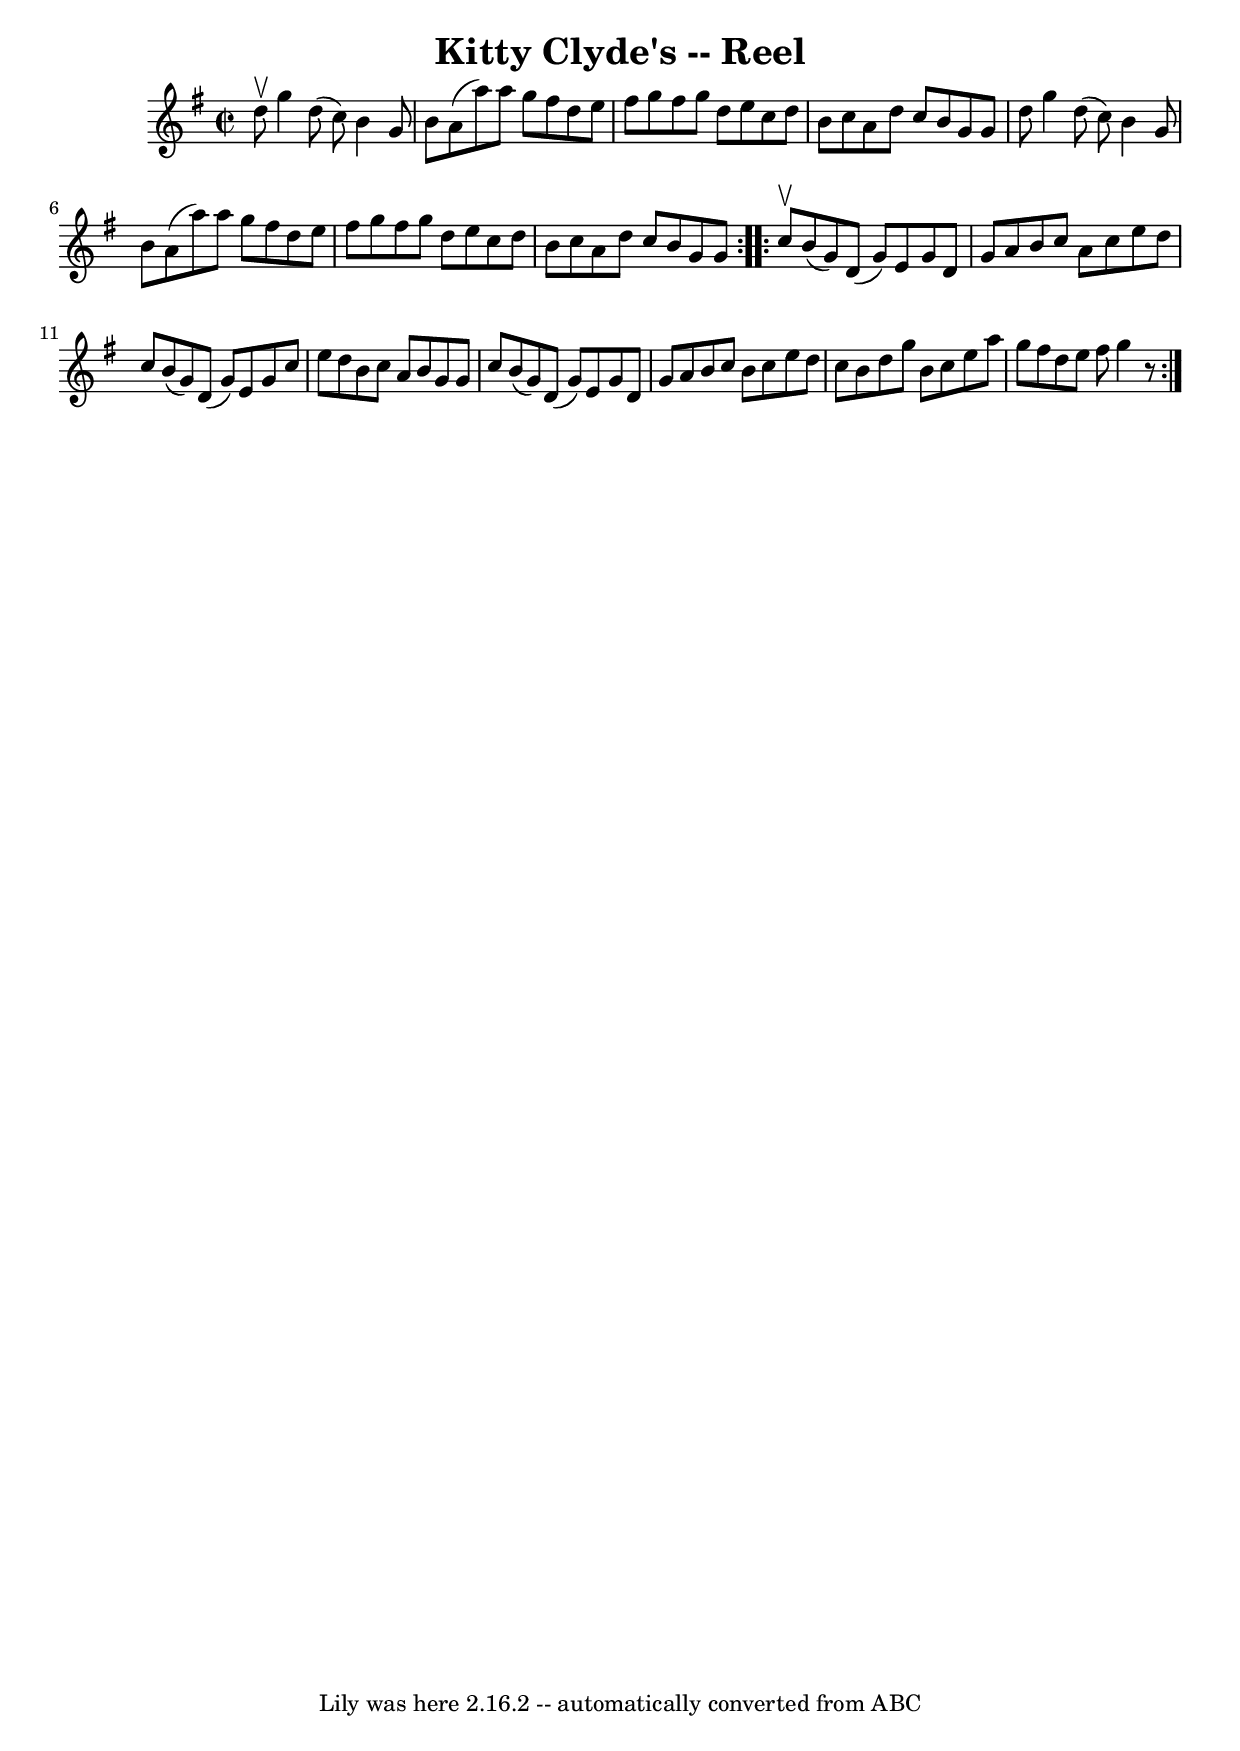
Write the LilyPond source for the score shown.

\version "2.16.2"
\include "Mammoth.ily"
\header {
	%% book = "Ryan's Mammoth Collection"
	crossRefNumber = "1"
	footnotes = "\\\\275"
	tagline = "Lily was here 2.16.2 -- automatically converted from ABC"
	title = "Kitty Clyde's -- Reel"
}
voicedefault =  {


\repeat volta 2 {
\override Staff.TimeSignature #'style = #'C
 \time 2/2 
\key g \major d''8^\upbow |
 g''4 d''8 (c''8)  
 b'4 g'8 b'8    |
 a'8 (a''8) a''8 g''8 fis''8    
d''8 e''8 fis''8    |
 g''8 fis''8 g''8 d''8 e''8    
c''8 d''8 b'8    |
 c''8 a'8 d''8 c''8 b'8 g'8    
g'8 d''8    |
 g''4 d''8 (c''8) b'4 g'8 b'8    
|
 a'8 (a''8) a''8 g''8 fis''8 d''8 e''8 fis''8  
  |
 g''8 fis''8 g''8 d''8 e''8 c''8 d''8 b'8    
|
 c''8 a'8 d''8 c''8 b'8 g'8 g'8    }     
\repeat volta 2 { c''8^\upbow |
 b'8 (g'8) d'8 (g'8) 
 e'8 g'8 d'8 g'8    |
 a'8 b'8 c''8 a'8 c''8    
e''8 d''8 c''8    |
 b'8 (g'8) d'8 (g'8) e'8    
g'8 c''8 e''8    |
 d''8 b'8 c''8 a'8 b'8 g'8    
g'8 c''8    |
 b'8 (g'8) d'8 (g'8) e'8 g'8    
d'8 g'8    |
 a'8 b'8 c''8 b'8 c''8 e''8 d''8    
c''8    |
 b'8 d''8 g''8 b'8 c''8 e''8 a''8 g''8   
 |
 fis''8 d''8 e''8 fis''8 g''4    r8 }   
}

\score{
    <<

	\context Staff="default"
	{
	    \voicedefault 
	}

    >>
	\layout {
	}
	\midi {}
}
